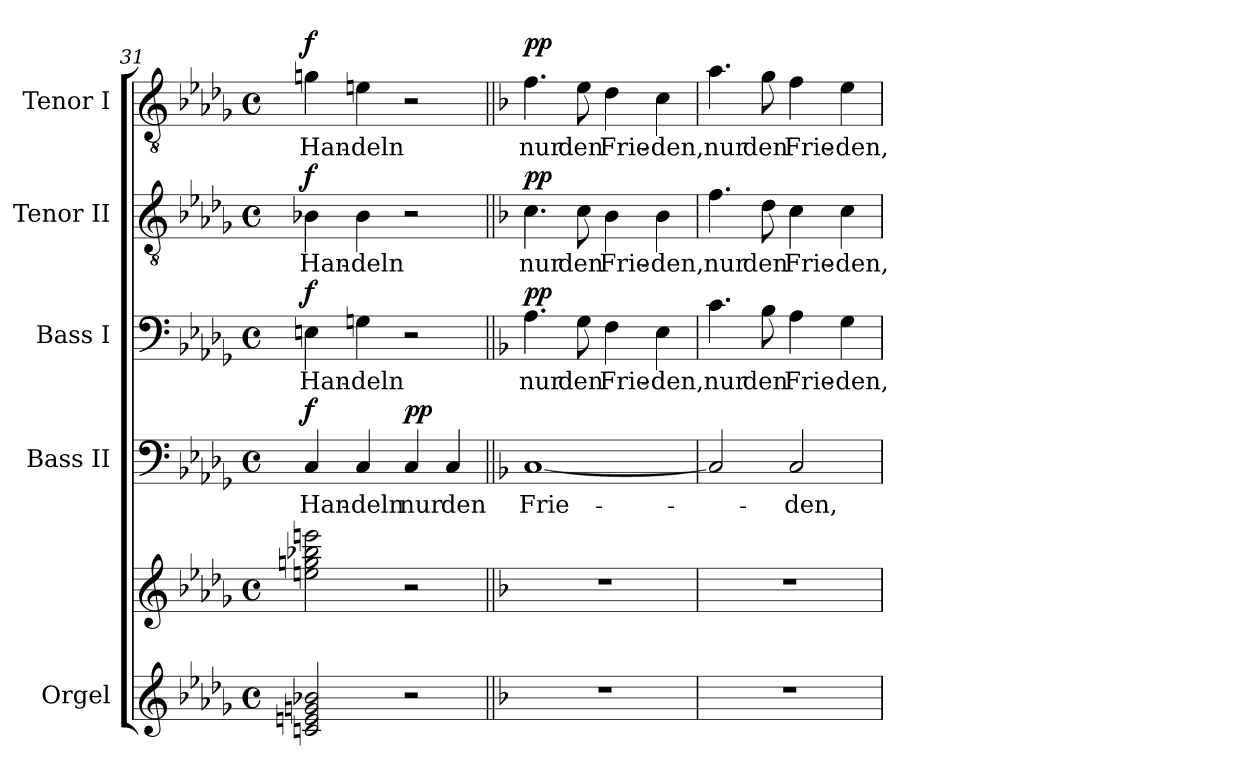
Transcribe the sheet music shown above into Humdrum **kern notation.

**kern	**kern	**kern	**text	**dynam	**kern	**text	**dynam	**kern	**text	**dynam	**kern	**text	**dynam
*part5	*part5	*part4	*part4	*part4	*part3	*part3	*part3	*part2	*part2	*part2	*part1	*part1	*part1
*staff6	*staff5	*staff4	*staff4	*staff4	*staff3	*staff3	*staff3	*staff2	*staff2	*staff2	*staff1	*staff1	*staff1
*I"Orgel	*	*I"Bass II	*	*	*I"Bass I	*	*	*I"Tenor II	*	*	*I"Tenor I	*	*
*I'Org.	*	*I'B.	*	*	*I'B.	*	*	*I'T.	*	*	*I'T.	*	*
*clefG2	*clefG2	*clefF4	*	*	*clefF4	*	*	*clefGv2	*	*	*clefGv2	*	*
*	*	*	*	*	*	*	*	*ITrd7c12	*	*	*ITrd7c12	*	*
*k[b-e-a-d-g-]	*k[b-e-a-d-g-]	*k[b-e-a-d-g-]	*	*	*k[b-e-a-d-g-]	*	*	*k[b-e-a-d-g-]	*	*	*k[b-e-a-d-g-]	*	*
*D-:	*D-:	*D-:	*	*	*D-:	*	*	*D-:	*	*	*D-:	*	*
*M4/4	*M4/4	*M4/4	*	*	*M4/4	*	*	*M4/4	*	*	*M4/4	*	*
*met(c)	*met(c)	*met(c)	*	*	*met(c)	*	*	*met(c)	*	*	*met(c)	*	*
=31	=31	=31	=31	=31	=31	=31	=31	=31	=31	=31	=31	=31	=31
!	!	!	!LO:LY:b	!LO:DY:b	!	!LO:LY:b	!LO:DY:b	!	!LO:LY:b	!LO:DY:b	!	!LO:LY:b	!LO:DY:b
2cn/ 2en/ 2gn/ 2b-X/	2een\ 2ggn\ 2bb-X\ 2eeen\	4C/	Han-	f	4En\	Han-	f	4BB-X\	Han-	f	4Gn\	Han-	f
!	!	!	!LO:LY:b	!	!	!LO:LY:b	!	!	!LO:LY:b	!	!	!LO:LY:b	!
.	.	4C/	-deln	.	4Gn\	-deln	.	4BB-\	-deln	.	4En\	-deln	.
!	!	!	!LO:LY:b	!LO:DY:b	!	!	!	!	!	!	!	!	!
2r	2r	4C/	nur	pp	2r	.	.	2r	.	.	2r	.	.
!	!	!	!LO:LY:b	!	!	!	!	!	!	!	!	!	!
.	.	4C/	den	.	.	.	.	.	.	.	.	.	.
!!LO:LB:g=z
=32||	=32||	=32||	=32||	=32||	=32||	=32||	=32||	=32||	=32||	=32||	=32||	=32||	=32||
*k[b-]	*k[b-]	*k[b-]	*	*	*k[b-]	*	*	*k[b-]	*	*	*k[b-]	*	*
*F:	*F:	*F:	*	*	*F:	*	*	*F:	*	*	*F:	*	*
!	!	!	!LO:LY:b	!	!	!LO:LY:b	!LO:DY:b	!	!LO:LY:b	!LO:DY:b	!	!LO:LY:b	!LO:DY:b
1r	1r	[1C	Frie-	.	4.A\	nur	pp	4.C\	nur	pp	4.F\	nur	pp
!	!	!	!	!	!	!LO:LY:b	!	!	!LO:LY:b	!	!	!LO:LY:b	!
.	.	.	.	.	8G\	den	.	8C\	den	.	8E\	den	.
!	!	!	!	!	!	!LO:LY:b	!	!	!LO:LY:b	!	!	!LO:LY:b	!
.	.	.	.	.	4F\	Frie-	.	4BB-\	Frie-	.	4D\	Frie-	.
!	!	!	!	!	!	!LO:LY:b	!	!	!LO:LY:b	!	!	!LO:LY:b	!
.	.	.	.	.	4E\	-den,	.	4BB-\	-den,	.	4C\	-den,	.
!!LO:PB:g=z
=33	=33	=33	=33	=33	=33	=33	=33	=33	=33	=33	=33	=33	=33
!	!	!	!	!	!	!LO:LY:b	!	!	!LO:LY:b	!	!	!LO:LY:b	!
1r	1r	2C/]	.	.	4.c\	nur	.	4.F\	nur	.	4.A\	nur	.
!	!	!	!	!	!	!LO:LY:b	!	!	!LO:LY:b	!	!	!LO:LY:b	!
.	.	.	.	.	8B-\	den	.	8D\	den	.	8G\	den	.
!	!	!	!LO:LY:b	!	!	!LO:LY:b	!	!	!LO:LY:b	!	!	!LO:LY:b	!
.	.	2C/	-den,	.	4A\	Frie-	.	4C\	Frie-	.	4F\	Frie-	.
!	!	!	!	!	!	!LO:LY:b	!	!	!LO:LY:b	!	!	!LO:LY:b	!
.	.	.	.	.	4G\	-den,	.	4C\	-den,	.	4E\	-den,	.
=	=	=	=	=	=	=	=	=	=	=	=	=	=
*-	*-	*-	*-	*-	*-	*-	*-	*-	*-	*-	*-	*-	*-
